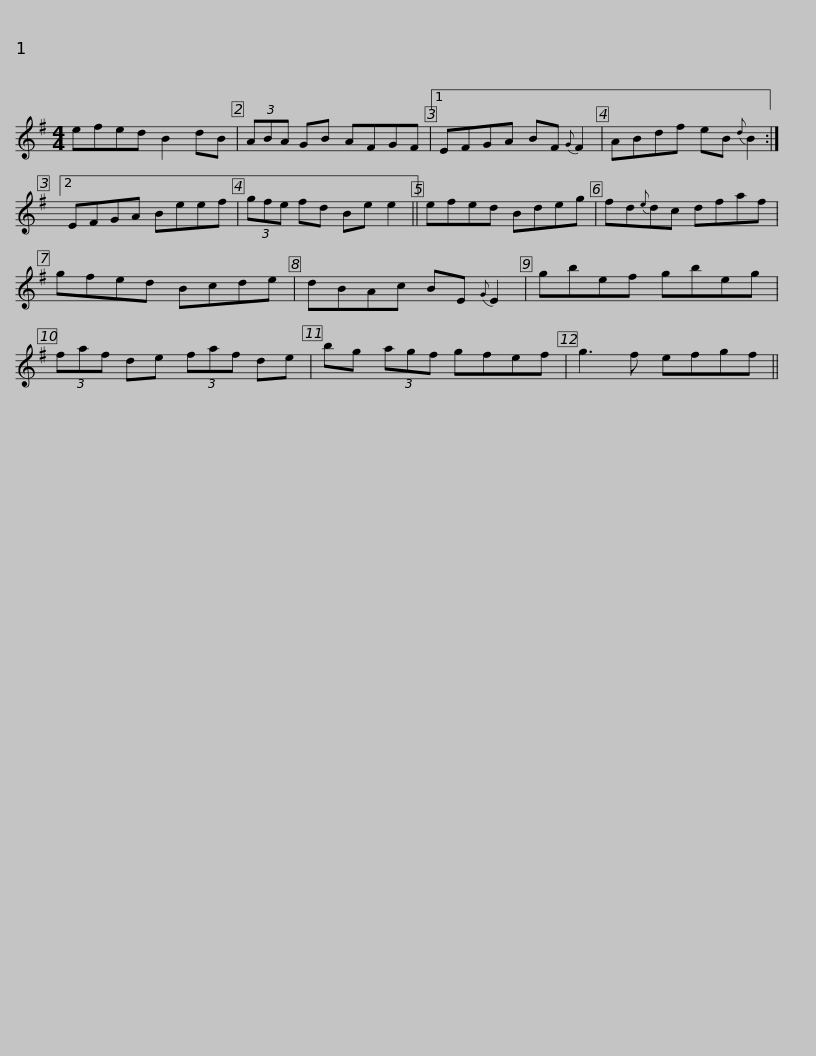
X:1
L:1/8
M:4/4
I:linebreak $
K:Emin
V:1 treble
V:1
 efed B2 dB | (3ABA GB AFGF |1 EFGA BF{G} F2 | ABdf eB{d} B2 :|2 EFGA Beef |$ %5
 (3gfe fd Be e2 || efed Bdeg | fd{e}dc dfaf | gfed Bcde | dBAc BE{G} E2 |$ %10
 gbef gbeg | (3faf de (3faf de | bg (3agf gfef | g3 f efgf || %14
